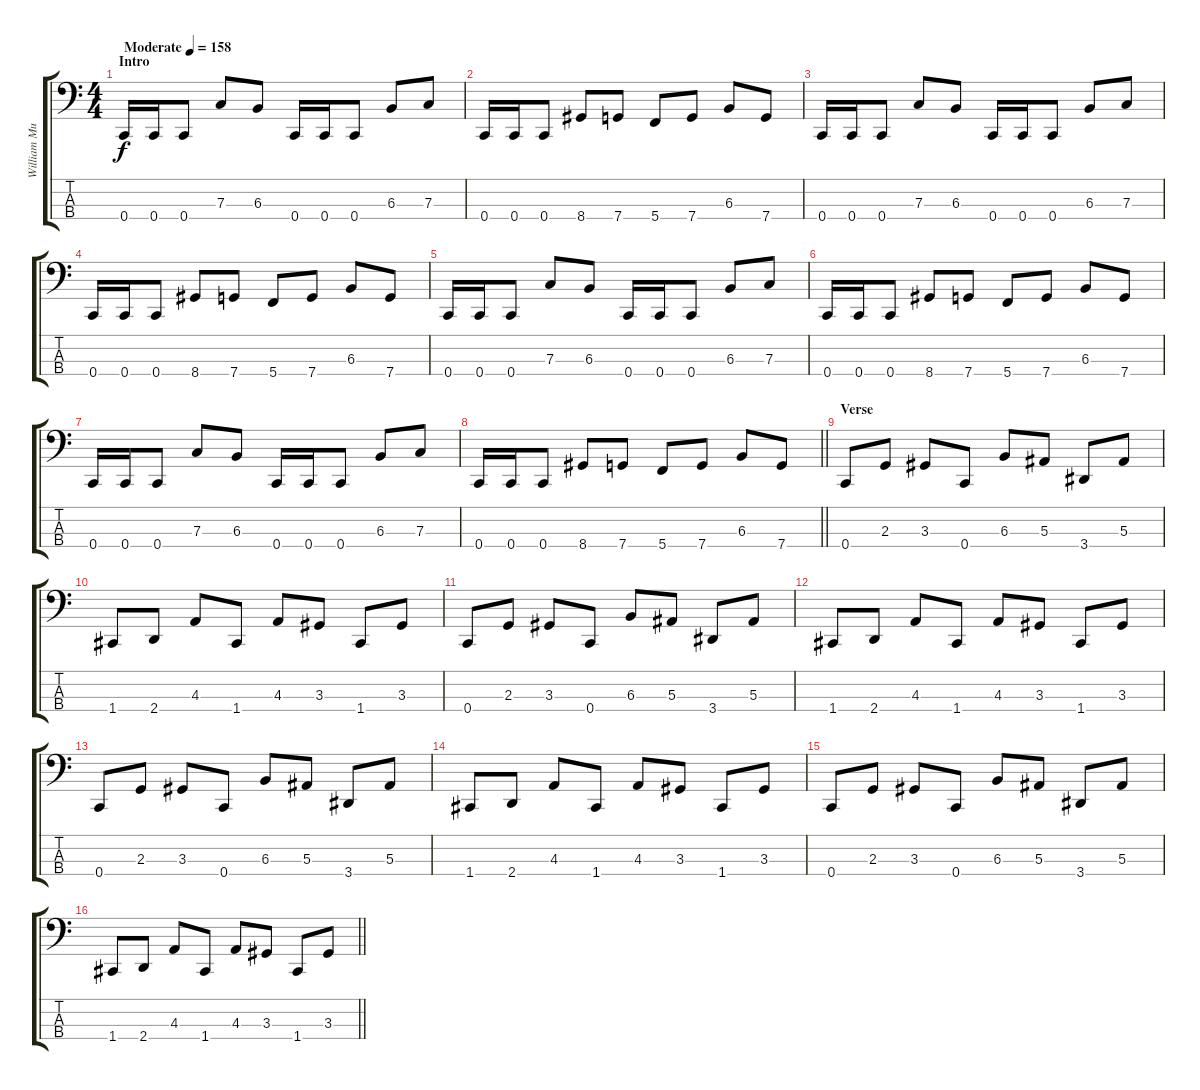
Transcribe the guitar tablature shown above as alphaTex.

\track ("William Murderface (Bass Guitar)" "William Mu") {instrument electricbassfinger}
\staff {score tabs}
\tuning (Eb2 Bb1 F1 C1) {hide}
\ts (4 4)
\section ("" "Intro")
\tempo (158 "Moderate")
\clef f4
\ks c
0.4.16{dy f instrument electricbassfinger} 0.4.16 0.4.8 7.3.8 6.3.8 0.4.16 0.4.16 0.4.8 6.3.8 7.3.8 |
0.4.16 0.4.16 0.4.8 8.4.8 7.4.8 5.4.8 7.4.8 6.3.8 7.4.8 |
0.4.16 0.4.16 0.4.8 7.3.8 6.3.8 0.4.16 0.4.16 0.4.8 6.3.8 7.3.8 |
0.4.16 0.4.16 0.4.8 8.4.8 7.4.8 5.4.8 7.4.8 6.3.8 7.4.8 |
0.4.16 0.4.16 0.4.8 7.3.8 6.3.8 0.4.16 0.4.16 0.4.8 6.3.8 7.3.8 |
0.4.16 0.4.16 0.4.8 8.4.8 7.4.8 5.4.8 7.4.8 6.3.8 7.4.8 |
0.4.16 0.4.16 0.4.8 7.3.8 6.3.8 0.4.16 0.4.16 0.4.8 6.3.8 7.3.8 |
\barLineRight lightlight
0.4.16 0.4.16 0.4.8 8.4.8 7.4.8 5.4.8 7.4.8 6.3.8 7.4.8 |
\section ("" "Verse")
0.4.8 2.3.8 3.3.8 0.4.8 6.3.8 5.3.8 3.4.8 5.3.8 |
1.4.8 2.4.8 4.3.8 1.4.8 4.3.8 3.3.8 1.4.8 3.3.8 |
0.4.8 2.3.8 3.3.8 0.4.8 6.3.8 5.3.8 3.4.8 5.3.8 |
1.4.8 2.4.8 4.3.8 1.4.8 4.3.8 3.3.8 1.4.8 3.3.8 |
0.4.8 2.3.8 3.3.8 0.4.8 6.3.8 5.3.8 3.4.8 5.3.8 |
1.4.8 2.4.8 4.3.8 1.4.8 4.3.8 3.3.8 1.4.8 3.3.8 |
0.4.8 2.3.8 3.3.8 0.4.8 6.3.8 5.3.8 3.4.8 5.3.8 |
\barLineRight lightlight
1.4.8 2.4.8 4.3.8 1.4.8 4.3.8 3.3.8 1.4.8 3.3.8
